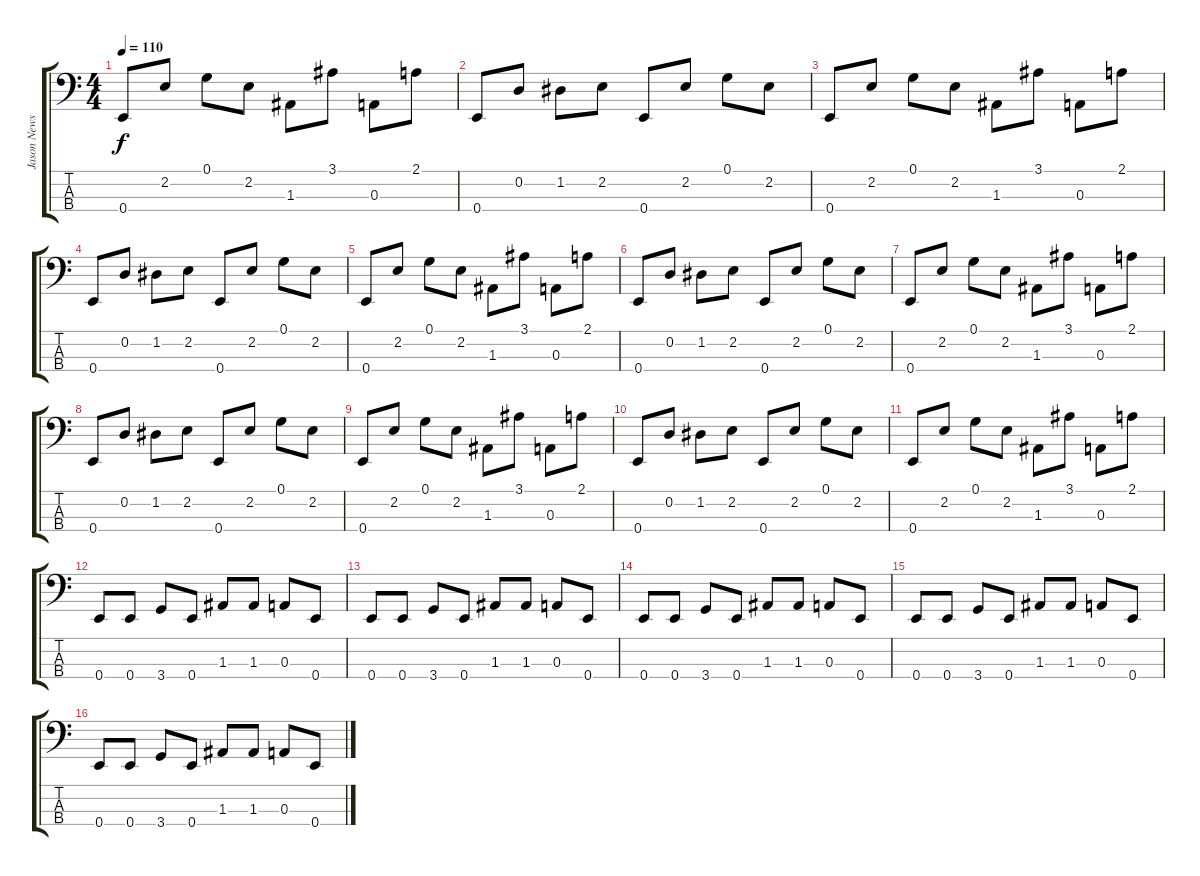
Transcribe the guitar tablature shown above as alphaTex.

\track ("Jason Newstead" "Jason News") {instrument electricbasspick}
\staff {score tabs}
\tuning (G2 D2 A1 E1) {hide}
\ts (4 4)
\tempo 110
\clef f4
\ks c
0.4.8{dy f} 2.2.8 0.1.8 2.2.8 1.3.8 3.1.8 0.3.8 2.1.8 |
0.4.8 0.2.8 1.2.8 2.2.8 0.4.8 2.2.8 0.1.8 2.2.8 |
0.4.8 2.2.8 0.1.8 2.2.8 1.3.8 3.1.8 0.3.8 2.1.8 |
0.4.8 0.2.8 1.2.8 2.2.8 0.4.8 2.2.8 0.1.8 2.2.8 |
0.4.8 2.2.8 0.1.8 2.2.8 1.3.8 3.1.8 0.3.8 2.1.8 |
0.4.8 0.2.8 1.2.8 2.2.8 0.4.8 2.2.8 0.1.8 2.2.8 |
0.4.8 2.2.8 0.1.8 2.2.8 1.3.8 3.1.8 0.3.8 2.1.8 |
0.4.8 0.2.8 1.2.8 2.2.8 0.4.8 2.2.8 0.1.8 2.2.8 |
0.4.8 2.2.8 0.1.8 2.2.8 1.3.8 3.1.8 0.3.8 2.1.8 |
0.4.8 0.2.8 1.2.8 2.2.8 0.4.8 2.2.8 0.1.8 2.2.8 |
0.4.8 2.2.8 0.1.8 2.2.8 1.3.8 3.1.8 0.3.8 2.1.8 |
0.4.8 0.4.8 3.4.8 0.4.8 1.3.8 1.3.8 0.3.8 0.4.8 |
0.4.8 0.4.8 3.4.8 0.4.8 1.3.8 1.3.8 0.3.8 0.4.8 |
0.4.8 0.4.8 3.4.8 0.4.8 1.3.8 1.3.8 0.3.8 0.4.8 |
0.4.8 0.4.8 3.4.8 0.4.8 1.3.8 1.3.8 0.3.8 0.4.8 |
0.4.8 0.4.8 3.4.8 0.4.8 1.3.8 1.3.8 0.3.8 0.4.8
